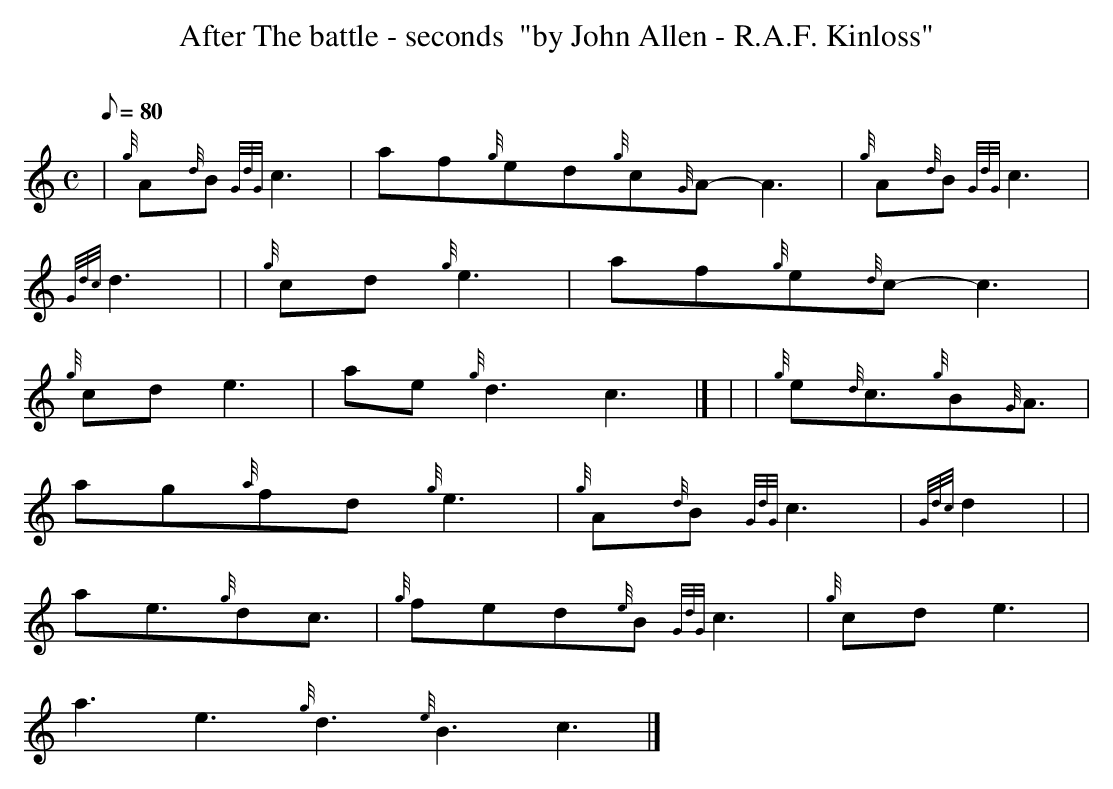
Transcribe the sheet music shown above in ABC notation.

X:1
T:After The battle - seconds  "by John Allen - R.A.F. Kinloss"
M:C
L:1/8
Q:80
C:
K:HP
| {g}A{d}B{GdG}c3 | \
af{g}ed{g}c{G}A-A3 | \
{g}A{d}B{GdG}c3 |
{Gdc}d3 | | \
{g}cd{g}e3 | \
af{g}e{d}c-c3 |
{g}cde3 | \
ae{g}d3c3|]  | \
| {g}e{d}c3/2{g}B{G}A3/2 |
ag{a}fd{g}e3 | \
{g}A{d}B{GdG}c3 | \
{Gdc}d2| |
ae3/2{g}dc3/2 | \
{g}fed{e}B{GdG}c3 | \
{g}cde3 |
a3e3{g}d3{e}B3c3|]
